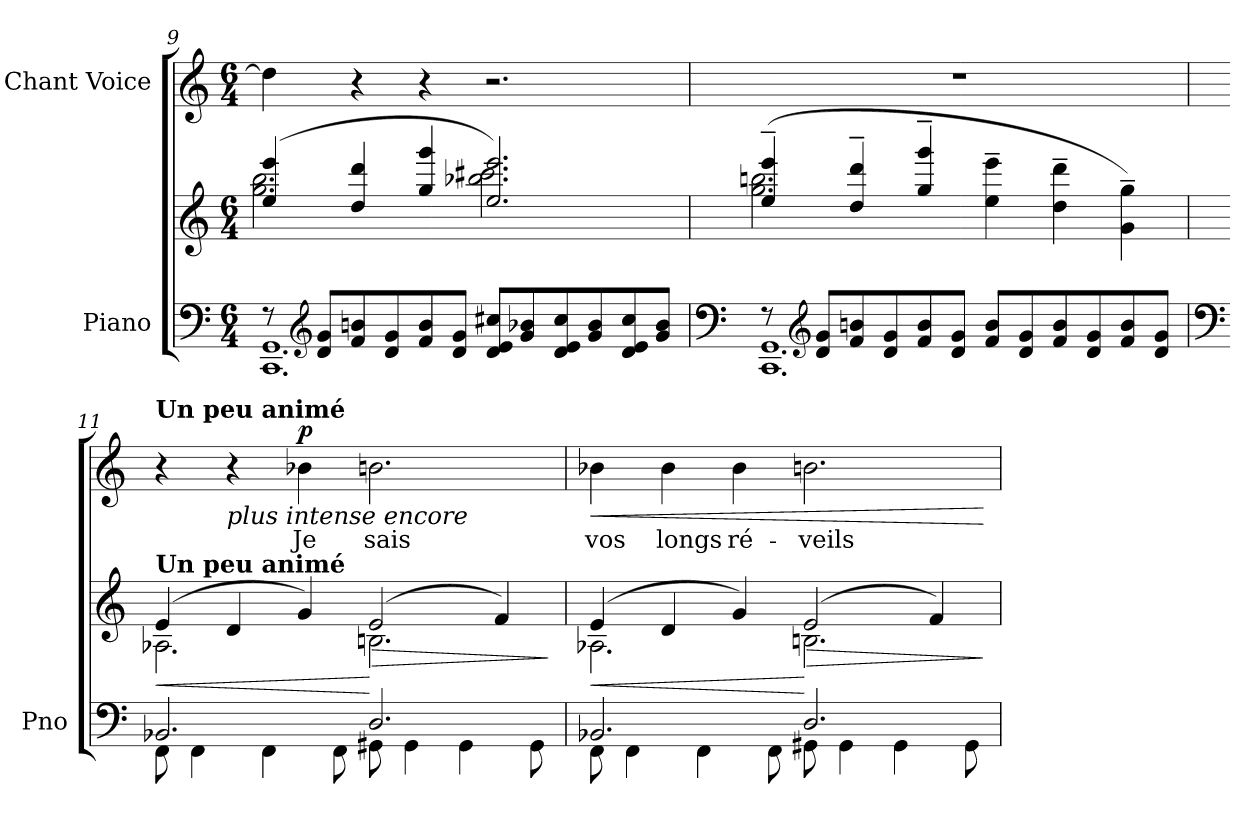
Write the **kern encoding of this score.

**kern	**kern	**dynam	**kern	**text	**dynam
*part2	*part2	*part2	*part1	*part1	*part1
*staff3	*staff2	*staff2/3	*staff1	*staff1	*staff1
*I"Piano	*	*	*I"Chant Voice	*	*
*I'Pno	*	*	*	*	*
*clefF4	*clefG2	*	*clefG2	*	*
*k[]	*k[]	*	*k[]	*	*
*M6/4	*M6/4	*	*M6/4	*	*
=9	=9	=9	=9	=9	=9
*^	*^	*	*	*	*
8r	1.CC 1.GG	(4ee/ 4eee/	2.gg\ 2.bb\	.	4dd\]	.	.
*clefG2	*	*	*	*	*	*	*
8d/ 8g/L	.	.	.	.	.	.	.
8f/ 8bn/	.	4dd/ 4ddd/	.	.	4r	.	.
8d/ 8g/	.	.	.	.	.	.	.
8f/ 8b/	.	4gg/ 4ggg/	.	.	4r	.	.
8d/ 8g/J	.	.	.	.	.	.	.
8d/ 8e/ 8cc#X/L	.	2.ee/ 2.eee/)	2.bb-X\ 2.ccc#X\	.	2.r	.	.
8g/ 8b-X/	.	.	.	.	.	.	.
8d/ 8e/ 8cc#/	.	.	.	.	.	.	.
8g/ 8b-/	.	.	.	.	.	.	.
8d/ 8e/ 8cc#/	.	.	.	.	.	.	.
8g/ 8b-/J	.	.	.	.	.	.	.
!!LO:LB:g=z
=10	=10	=10	=10	=10	=10	=10	=10
*clefF4	*	*	*	*	*	*	*
8r	1.CC 1.GG	(4ee/~ 4eee/~	2.gg\ 2.bbn\	.	1.r	.	.
*clefG2	*	*	*	*	*	*	*
8d/ 8g/L	.	.	.	.	.	.	.
8f/ 8bn/	.	4dd/~ 4ddd/~	.	.	.	.	.
8d/ 8g/	.	.	.	.	.	.	.
8f/ 8b/	.	4gg/~ 4ggg/~	.	.	.	.	.
8d/ 8g/J	.	.	.	.	.	.	.
8f/ 8b/L	.	4ee\~ 4eee\~	2.ryy	.	.	.	.
8d/ 8g/	.	.	.	.	.	.	.
8f/ 8b/	.	4dd\~ 4ddd\~	.	.	.	.	.
8d/ 8g/	.	.	.	.	.	.	.
8f/ 8b/	.	4g\~ 4gg\~)	.	.	.	.	.
8d/ 8g/J	.	.	.	.	.	.	.
!!LO:PB:g=z
=11	=11	=11	=11	=11	=11	=11	=11
*clefF4	*	*	*	*	*	*	*
!	!	!	!	!	!LO:TX:a:B:t=Un peu animé	!	!
!	!	!LO:TX:a:B:t=Un peu animé	!	!	!	!	!
!	!	!	!	!LO:HP:b	!	!	!
!	!	!	!	!LO:DY:n=1:b	!	!	!
!	!	!	!	!LO:DY:n=2:b	!	!	!
2.BB-X/	8FF\	(4e/	2.A-X\	< p other-dynamics	4r	.	.
.	4FF\	.	.	.	.	.	.
!	!	!	!	!	!LO:TX:b:i:t=plus intense encore	!	!
.	.	4d/	.	.	4r	.	.
.	4FF\	.	.	.	.	.	.
!	!	!	!	!	!	!LO:LY:b	!LO:DY:a
.	.	4g/)	.	.	4b-X\	Je	p
.	8FF\	.	.	.	.	.	.
!	!	!	!	!LO:HP:n=1:b	!	!LO:LY:b	!
2.D/	8GG#X\	(2e/	2.Bn\	[ >	2.bn\	sais	.
.	4GG#\	.	.	.	.	.	.
.	4GG#\	.	.	.	.	.	.
.	.	4f/)	.	.	.	.	.
.	8GG#\	.	.	.	.	.	.
*v	*v	*	*	*	*	*	*
*	*v	*v	*	*	*	*
.	.	]	.	.	.
=12	=12	=12	=12	=12	=12
*^	*	*	*	*	*
!	!	!	!LO:HP:b	!	!LO:LY:b	!LO:HP:b
*	*	*^	*	*	*	*
2.BB-X/	8FF\	(4e/	2.A-X\	<	4b-X\	vos	<
.	4FF\	.	.	.	.	.	.
!	!	!	!	!	!	!LO:LY:b	!
.	.	4d/	.	.	4b-\	longs	.
.	4FF\	.	.	.	.	.	.
!	!	!	!	!	!	!LO:LY:b	!
.	.	4g/)	.	.	4b-\	ré-	.
.	8FF\	.	.	.	.	.	.
!	!	!	!	!LO:HP:n=1:b	!	!LO:LY:b	!
2.D/	8GG#X\	(2e/	2.Bn\	[ >	2.bn\	-veils	.
.	4GG#\	.	.	.	.	.	.
.	4GG#\	.	.	.	.	.	.
.	.	4f/)	.	.	.	.	.
.	8GG#\	.	.	.	.	.	.
*v	*v	*	*	*	*	*	*
*	*v	*v	*	*	*	*
.	.	]	.	.	[
=	=	=	=	=	=
*-	*-	*-	*-	*-	*-
